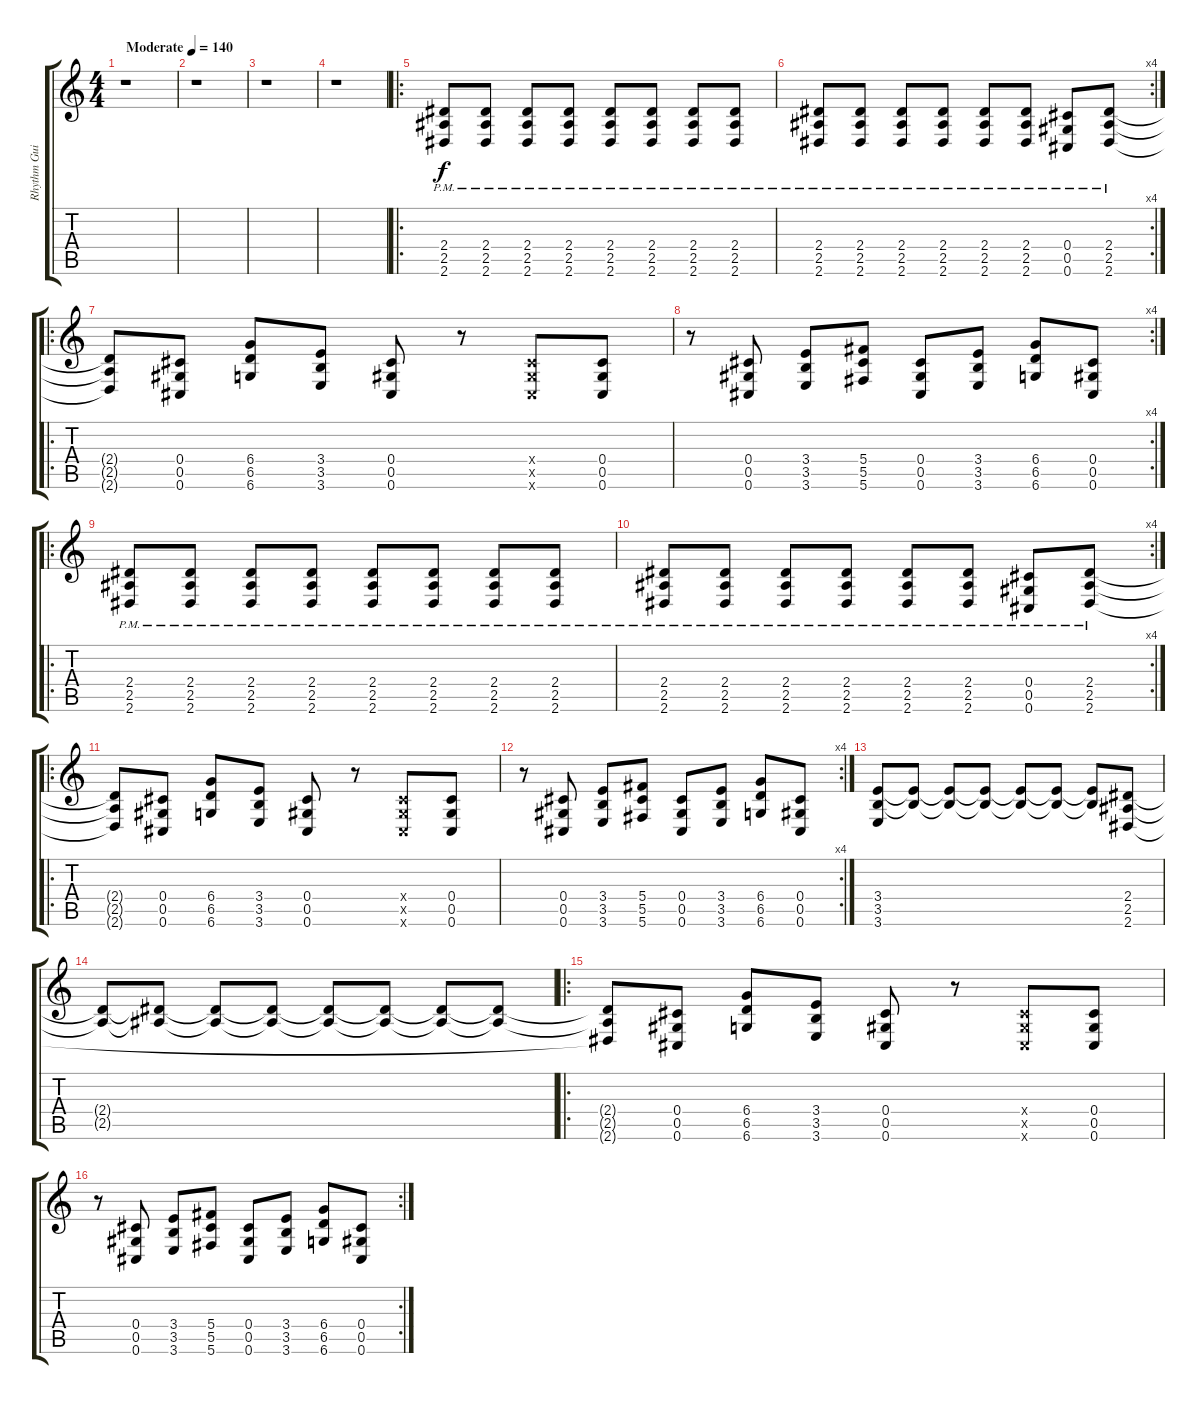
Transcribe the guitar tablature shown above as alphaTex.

\track ("Rhythm Guitar" "Rhythm Gui") {instrument distortionguitar}
\staff {score tabs}
\tuning (Eb4 Bb3 Gb3 Db3 Ab2 Db2) {hide}
\ts (4 4)
\tempo (140 "Moderate")
\clef g2
\ks c
r.1{dy f instrument distortionguitar} |
r.1 |
r.1 |
r.1 |
\ro
(2.4{pm} 2.5 2.6).8 (2.4{pm} 2.5 2.6).8 (2.4{pm} 2.5 2.6).8 (2.4{pm} 2.5 2.6).8 (2.4{pm} 2.5 2.6).8 (2.4{pm} 2.5 2.6).8 (2.4{pm} 2.5 2.6).8 (2.4{pm} 2.5 2.6).8 |
\rc 4
(2.4{pm} 2.5 2.6).8 (2.4{pm} 2.5 2.6).8 (2.4{pm} 2.5 2.6).8 (2.4{pm} 2.5 2.6).8 (2.4{pm} 2.5 2.6).8 (2.4{pm} 2.5 2.6).8 (0.4{pm} 0.5 0.6).8 (2.4{pm} 2.5 2.6).8 |
\ro
(2.4{t} 2.5{t} 2.6{t}).8 (0.4 0.5 0.6).8 (6.4 6.5 6.6).8 (3.4 3.5 3.6).8 (0.4 0.5 0.6).8 r.8 (0.4{x} 0.5{x} 0.6{x}).8 (0.4 0.5 0.6).8 |
\rc 4
r.8 (0.4 0.5 0.6).8 (3.4 3.5 3.6).8 (5.4 5.5 5.6).8 (0.4 0.5 0.6).8 (3.4 3.5 3.6).8 (6.4 6.5 6.6).8 (0.4 0.5 0.6).8 |
\ro
(2.4{pm} 2.5 2.6).8 (2.4{pm} 2.5 2.6).8 (2.4{pm} 2.5 2.6).8 (2.4{pm} 2.5 2.6).8 (2.4{pm} 2.5 2.6).8 (2.4{pm} 2.5 2.6).8 (2.4{pm} 2.5 2.6).8 (2.4{pm} 2.5 2.6).8 |
\rc 4
(2.4{pm} 2.5 2.6).8 (2.4{pm} 2.5 2.6).8 (2.4{pm} 2.5 2.6).8 (2.4{pm} 2.5 2.6).8 (2.4{pm} 2.5 2.6).8 (2.4{pm} 2.5 2.6).8 (0.4{pm} 0.5 0.6).8 (2.4{pm} 2.5 2.6).8 |
\ro
(2.4{t} 2.5{t} 2.6{t}).8 (0.4 0.5 0.6).8 (6.4 6.5 6.6).8 (3.4 3.5 3.6).8 (0.4 0.5 0.6).8 r.8 (0.4{x} 0.5{x} 0.6{x}).8 (0.4 0.5 0.6).8 |
\rc 4
r.8 (0.4 0.5 0.6).8 (3.4 3.5 3.6).8 (5.4 5.5 5.6).8 (0.4 0.5 0.6).8 (3.4 3.5 3.6).8 (6.4 6.5 6.6).8 (0.4 0.5 0.6).8 |
(3.4 3.5 3.6).8 (3.4{t} 3.5{t}).8 (3.4{t} 3.5{t}).8 (3.4{t} 3.5{t}).8 (3.4{t} 3.5{t}).8 (3.4{t} 3.5{t}).8 (3.4{t} 3.5{t}).8 (2.4 2.5 2.6).8 |
(2.4{t} 2.5{t}).8 (2.4{t} 2.5{t}).8 (2.4{t} 2.5{t}).8 (2.4{t} 2.5{t}).8 (2.4{t} 2.5{t}).8 (2.4{t} 2.5{t}).8 (2.4{t} 2.5{t}).8 (2.4{t} 2.5{t}).8 |
\ro
(2.4{t} 2.5{t} 2.6{t}).8 (0.4 0.5 0.6).8 (6.4 6.5 6.6).8 (3.4 3.5 3.6).8 (0.4 0.5 0.6).8 r.8 (0.4{x} 0.5{x} 0.6{x}).8 (0.4 0.5 0.6).8 |
\rc 2
r.8 (0.4 0.5 0.6).8 (3.4 3.5 3.6).8 (5.4 5.5 5.6).8 (0.4 0.5 0.6).8 (3.4 3.5 3.6).8 (6.4 6.5 6.6).8 (0.4 0.5 0.6).8
